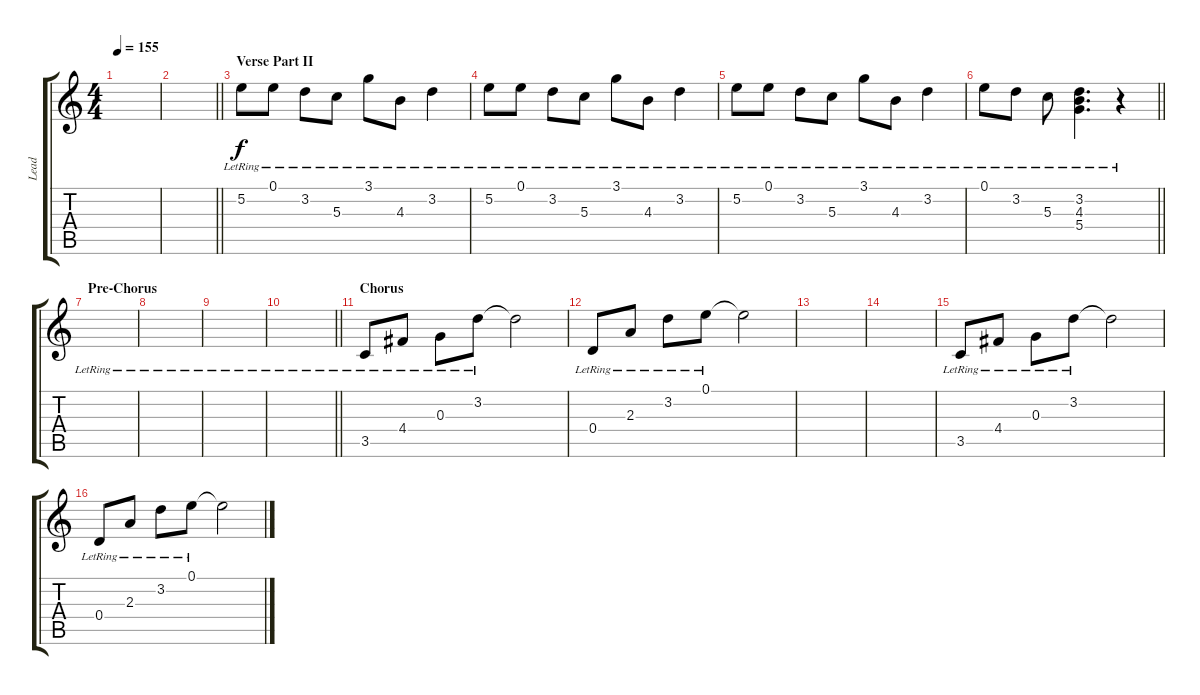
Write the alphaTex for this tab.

\track ("Lead" "Lead") {instrument distortionguitar}
\staff {score tabs}
\tuning (E4 B3 G3 D3 A2 E2) {hide}
\ts (4 4)
\tempo 155
\clef g2
\ks c
|
\barLineRight lightlight
|
\section ("" "Verse Part II")
5.2{lr}.8{volume 7 instrument electricguitarclean} 0.1{lr}.8 3.2{lr}.8 5.3{lr}.8 3.1{lr}.8 4.3{lr}.8 3.2{lr}.4 |
5.2{lr}.8 0.1{lr}.8 3.2{lr}.8 5.3{lr}.8 3.1{lr}.8 4.3{lr}.8 3.2{lr}.4 |
5.2{lr}.8 0.1{lr}.8 3.2{lr}.8 5.3{lr}.8 3.1{lr}.8 4.3{lr}.8 3.2{lr}.4 |
\barLineRight lightlight
0.1{lr}.8 3.2{lr}.8 5.3{lr}.8 (3.2{lr} 4.3{lr} 5.4{lr}).4{d} r.4 |
\section ("" "Pre-Chorus")
|
|
|
\barLineRight lightlight
|
\section ("" "Chorus")
3.5{lr}.8{volume 13} 4.4{lr}.8 0.3{lr}.8 3.2{lr}.8 3.2{t}.2 |
0.4{lr}.8 2.3{lr}.8 3.2{lr}.8 0.1{lr}.8 0.1{t}.2 |
|
|
3.5{lr}.8 4.4{lr}.8 0.3{lr}.8 3.2{lr}.8 3.2{t}.2 |
0.4{lr}.8 2.3{lr}.8 3.2{lr}.8 0.1{lr}.8 0.1{t}.2
